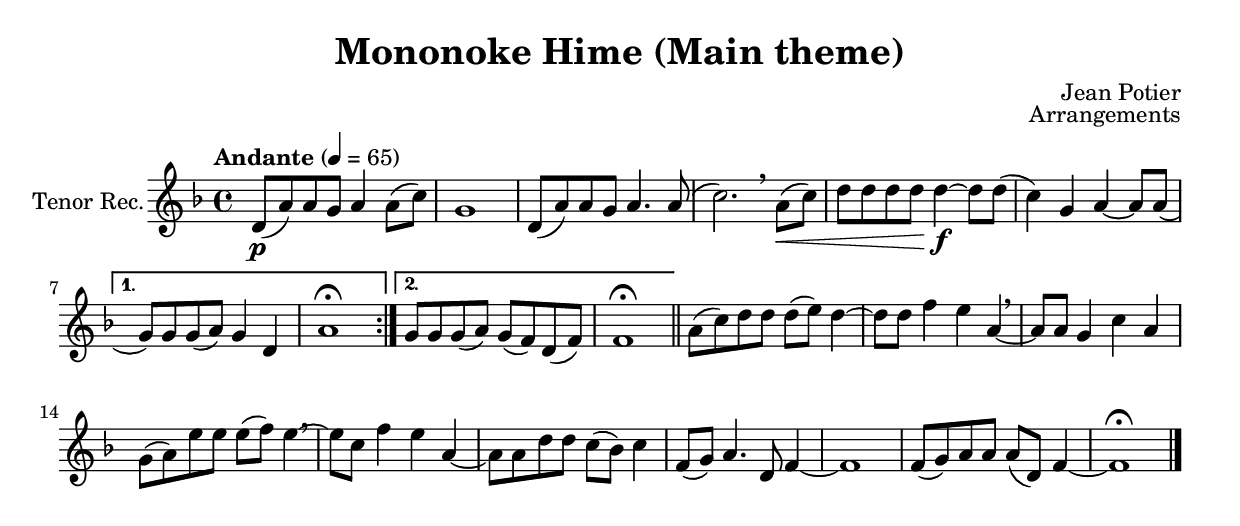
\language "français"
\version "2.18.2"

\header {
  title = "Mononoke Hime (Main theme)"
  composer = "Jean Potier"
  opus = "Arrangements"
}

\relative do' {
  \set Staff.instrumentName = "Tenor Rec."
  \time 4/4
  \key re \minor
  \tempo "Andante" 4 = 65
  \repeat volta 2 {
  %% First part
  re8(\p la') la sol la4 la8( do8)  |
  sol1                              |
  re8( la') la sol la4. la8(        |
  do2.)\breathe la8(\< do)          |
  re re  re  re re4~\f re8 re(      |
  do4) sol4 la4~ la8 la(            |
  }
  \alternative {{
  sol) sol sol( la) sol4 re4          |
  la'1\fermata}{
  sol8) sol sol( la) sol( fa) re( fa) |
  fa1\fermata
  }}
  \bar "||"
  %% Second part
  la8( do) re re re( mi) re4~             |
  re8 re fa4 mi4 la,4~ \breathe           |
  la8 la sol4 do la                       |
  sol8( la) mi' mi mi( fa) mi4~ \breathe  |
  mi8 do fa4 mi la,4~                     |
  la8 la re re do( sib) do4               |
  fa,8( sol) la4. re,8 fa4~               |
  fa1                                     |
  fa8( sol) la la la( re,) fa4~           |
  fa1\fermata                             |
  \bar "|."
}
